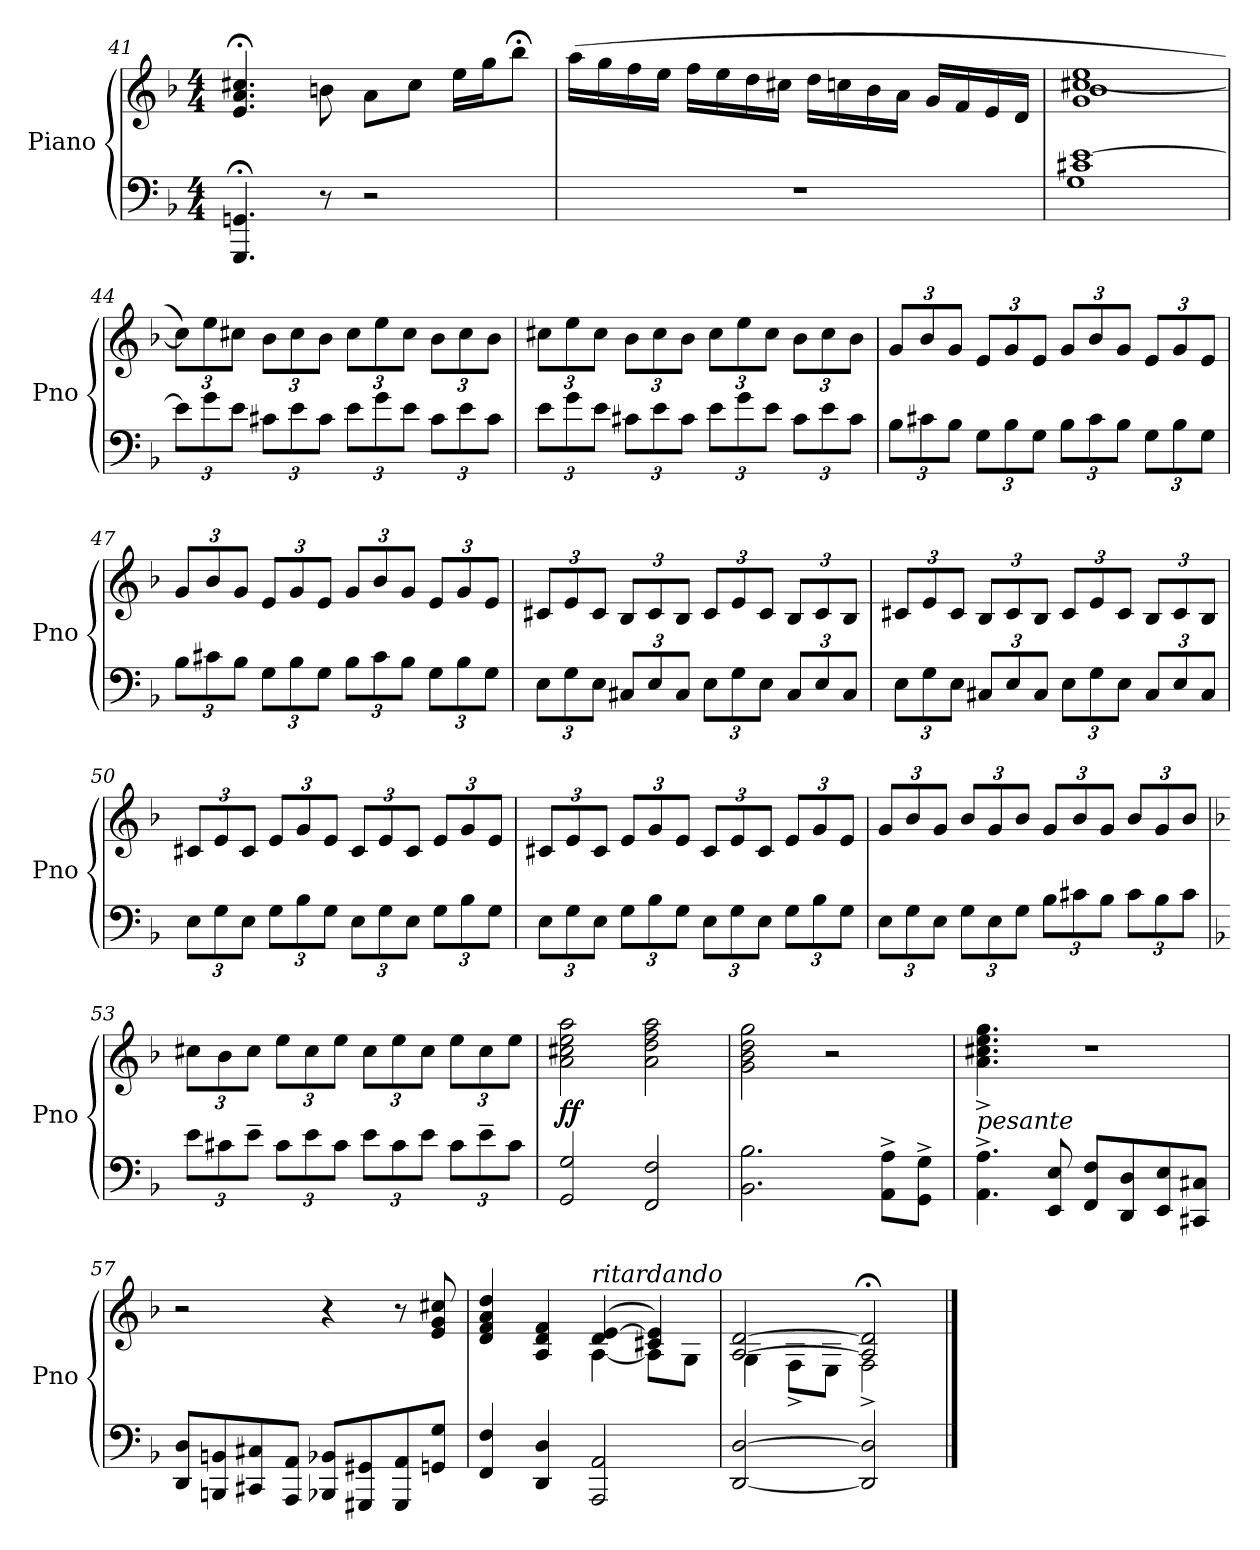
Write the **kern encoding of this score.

**kern	**kern	**dynam
*part1	*part1	*part1
*staff2	*staff1	*staff1/2
*I"Piano	*	*
*I'Pno	*	*
!!LO:PB:g=z
*clefF4	*clefG2	*
*k[b-]	*k[b-]	*
*M4/4	*M4/4	*
=41	=41	=41
4.GGG/;< 4.GGn/;<	4.e/;< 4.a/;< 4.cc#X/;<	.
8r	8bn\	.
2r	8a\L	.
.	8cc#\J	.
.	16ee\LL	.
.	16gg\J	.
.	8bb-;<\J	.
=42	=42	=42
1rF	(>16aa\LL	.
.	16gg\	.
.	16ff\	.
.	16ee\JJ	.
.	16ff\LL	.
.	16ee\	.
.	16dd\	.
.	16cc#X\JJ	.
.	16dd\LL	.
.	16ccn\	.
.	16b-\	.
.	16a\JJ	.
.	16g/LL	.
.	16f/	.
.	16e/	.
.	16d/JJ	.
=43	=43	=43
*^	*^	*
*	*^	*	*^	*
*	*	*	*	*	*^	*
[>1e	1c#X	1G	1ee	[>1cc#X	1b-	1g	.
*v	*v	*v	*	*	*	*	*
*	*v	*v	*v	*v	*
!!LO:LB:g=z
=44	=44	=44
12e\L]	12cc#\L])	.
12g\	12ee\	.
12e\J	12cc#X\J	.
12c#X\L	12b-\L	.
12e\	12cc#\	.
12c#\J	12b-\J	.
12e\L	12cc#\L	.
12g\	12ee\	.
12e\J	12cc#\J	.
12c#\L	12b-\L	.
12e\	12cc#\	.
12c#\J	12b-\J	.
=45	=45	=45
12e\L	12cc#X\L	.
12g\	12ee\	.
12e\J	12cc#\J	.
12c#X\L	12b-\L	.
12e\	12cc#\	.
12c#\J	12b-\J	.
12e\L	12cc#\L	.
12g\	12ee\	.
12e\J	12cc#\J	.
12c#\L	12b-\L	.
12e\	12cc#\	.
12c#\J	12b-\J	.
=46	=46	=46
12B-\L	12g/L	.
12c#X\	12b-/	.
12B-\J	12g/J	.
12G\L	12e/L	.
12B-\	12g/	.
12G\J	12e/J	.
12B-\L	12g/L	.
12c#\	12b-/	.
12B-\J	12g/J	.
12G\L	12e/L	.
12B-\	12g/	.
12G\J	12e/J	.
!!LO:LB:g=z
=47	=47	=47
12B-\L	12g/L	.
12c#X\	12b-/	.
12B-\J	12g/J	.
12G\L	12e/L	.
12B-\	12g/	.
12G\J	12e/J	.
12B-\L	12g/L	.
12c#\	12b-/	.
12B-\J	12g/J	.
12G\L	12e/L	.
12B-\	12g/	.
12G\J	12e/J	.
=48	=48	=48
12E\L	12c#X/L	.
12G\	12e/	.
12E\J	12c#/J	.
12C#X/L	12B-/L	.
12E/	12c#/	.
12C#/J	12B-/J	.
12E\L	12c#/L	.
12G\	12e/	.
12E\J	12c#/J	.
12C#/L	12B-/L	.
12E/	12c#/	.
12C#/J	12B-/J	.
=49	=49	=49
12E\L	12c#X/L	.
12G\	12e/	.
12E\J	12c#/J	.
12C#X/L	12B-/L	.
12E/	12c#/	.
12C#/J	12B-/J	.
12E\L	12c#/L	.
12G\	12e/	.
12E\J	12c#/J	.
12C#/L	12B-/L	.
12E/	12c#/	.
12C#/J	12B-/J	.
!!LO:LB:g=z
=50	=50	=50
12E\L	12c#X/L	.
12G\	12e/	.
12E\J	12c#/J	.
12G\L	12e/L	.
12B-\	12g/	.
12G\J	12e/J	.
12E\L	12c#/L	.
12G\	12e/	.
12E\J	12c#/J	.
12G\L	12e/L	.
12B-\	12g/	.
12G\J	12e/J	.
=51	=51	=51
12E\L	12c#X/L	.
12G\	12e/	.
12E\J	12c#/J	.
12G\L	12e/L	.
12B-\	12g/	.
12G\J	12e/J	.
12E\L	12c#/L	.
12G\	12e/	.
12E\J	12c#/J	.
12G\L	12e/L	.
12B-\	12g/	.
12G\J	12e/J	.
=52	=52	=52
12E\L	12g/L	.
12G\	12b-/	.
12E\J	12g/J	.
12G\L	12b-/L	.
12E\	12g/	.
12G\J	12b-/J	.
12B-\L	12g/L	.
12c#X\	12b-/	.
12B-\J	12g/J	.
12c#\L	12b-/L	.
12B-\	12g/	.
12c#\J	12b-/J	.
!!LO:PB:g=z
=53	=53	=53
*k[b-]	*k[b-]	*
12e\L	12cc#X\L	.
12c#X\	12b-\	.
12e~>\J	12cc#\J	.
12c#\L	12ee\L	.
12e\	12cc#\	.
12c#\J	12ee\J	.
12e\L	12cc#\L	.
12c#\	12ee\	.
12e\J	12cc#\J	.
12c#\L	12ee\L	.
12e~>\	12cc#\	.
12c#\J	12ee\J	.
=54	=54	=54
!	!	!LO:DY:b
2GG/ 2G/	2a\ 2cc#X\ 2ee\ 2aa\	ff
2FF/ 2F/	2a\ 2dd\ 2ff\ 2aa\	.
=55	=55	=55
2.BB-\ 2.B-\	2g\ 2b-\ 2dd\ 2gg\	.
.	2r	.
8AA\^> 8A\^>L	.	.
8GG\^> 8G\^>J	.	.
=56	=56	=56
*	*^	*
!	!LO:TX:b:i:t=pesante	!	!
4.AA\^> 4.A\^>	1rdd	4.a\^> 4.cc#X\^> 4.ee\^> 4.gg\^>	.
8EE/ 8E/	.	2ryy	.
8FF/ 8F/L	.	.	.
8DD/ 8D/	.	.	.
8EE/ 8E/	.	.	.
8CC#X/ 8C#X/J	.	8ryy	.
*	*v	*v	*
!!LO:LB:g=z
=57	=57	=57
8DD/ 8D/L	2r	.
8BBBn/ 8BBn/	.	.
8CC#X/ 8C#X/	.	.
8AAA/ 8AA/J	.	.
8BBB-X/ 8BB-X/L	4r	.
8GGG#X/ 8GG#X/	.	.
8GGG#/ 8AA/	8r	.
8GGn/ 8G/J	8e/ 8g/ 8cc#X/	.
=58	=58	=58
*	*^	*
4FF/ 4F/	4d/ 4f/ 4a/ 4dd/	2ryy	.
4DD/ 4D/	4A/ 4d/ 4f/	.	.
!	!LO:TX:a:i:t=ritardando	!	!
2AAA/ 2AA/	(<4d/ [>4e/	[<4A\	.
.	4c#X/ 4e/])	8A\L]	.
.	.	8G\J	.
=59	=59	=59	=59
[<2DD/ [>2D/	[>2A/ [>2d/	4G\	.
.	.	8F^<\L	.
.	.	8E\J	.
2DD/] 2D/]	2A/];< 2d/];<	2F^<\	.
*	*v	*v	*
==	==	==
*-	*-	*-
